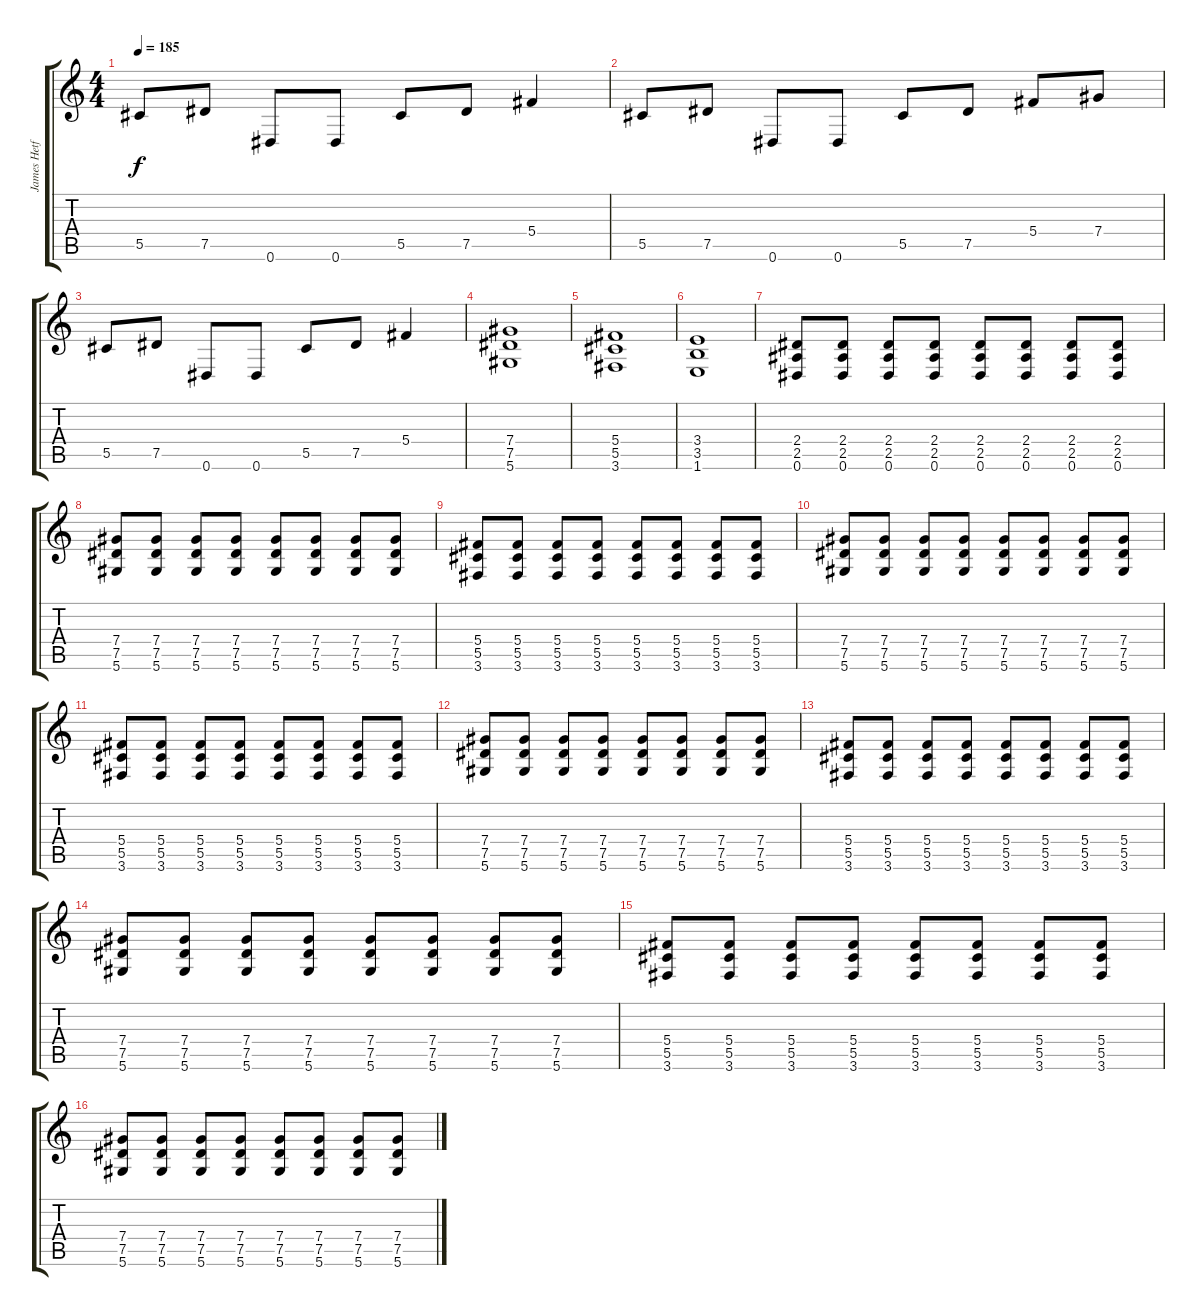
\track ("James Hetfield" "James Hetf") {instrument distortionguitar}
\staff {score tabs}
\tuning (Eb4 Bb3 Gb3 Db3 Ab2 Eb2) {hide}
\ts (4 4)
\tempo 185
\clef g2
\ks c
5.5.8{dy f} 7.5.8 0.6.8 0.6.8 5.5.8 7.5.8 5.4.4 |
5.5.8 7.5.8 0.6.8 0.6.8 5.5.8 7.5.8 5.4.8 7.4.8 |
5.5.8 7.5.8 0.6.8 0.6.8 5.5.8 7.5.8 5.4.4 |
(7.4 7.5 5.6).1 |
(5.4 5.5 3.6).1 |
(3.4 3.5 1.6).1 |
(2.4 2.5 0.6).8 (2.4 2.5 0.6).8 (2.4 2.5 0.6).8 (2.4 2.5 0.6).8 (2.4 2.5 0.6).8 (2.4 2.5 0.6).8 (2.4 2.5 0.6).8 (2.4 2.5 0.6).8 |
(7.4 7.5 5.6).8 (7.4 7.5 5.6).8 (7.4 7.5 5.6).8 (7.4 7.5 5.6).8 (7.4 7.5 5.6).8 (7.4 7.5 5.6).8 (7.4 7.5 5.6).8 (7.4 7.5 5.6).8 |
(5.4 5.5 3.6).8 (5.4 5.5 3.6).8 (5.4 5.5 3.6).8 (5.4 5.5 3.6).8 (5.4 5.5 3.6).8 (5.4 5.5 3.6).8 (5.4 5.5 3.6).8 (5.4 5.5 3.6).8 |
(7.4 7.5 5.6).8 (7.4 7.5 5.6).8 (7.4 7.5 5.6).8 (7.4 7.5 5.6).8 (7.4 7.5 5.6).8 (7.4 7.5 5.6).8 (7.4 7.5 5.6).8 (7.4 7.5 5.6).8 |
(5.4 5.5 3.6).8 (5.4 5.5 3.6).8 (5.4 5.5 3.6).8 (5.4 5.5 3.6).8 (5.4 5.5 3.6).8 (5.4 5.5 3.6).8 (5.4 5.5 3.6).8 (5.4 5.5 3.6).8 |
(7.4 7.5 5.6).8 (7.4 7.5 5.6).8 (7.4 7.5 5.6).8 (7.4 7.5 5.6).8 (7.4 7.5 5.6).8 (7.4 7.5 5.6).8 (7.4 7.5 5.6).8 (7.4 7.5 5.6).8 |
(5.4 5.5 3.6).8 (5.4 5.5 3.6).8 (5.4 5.5 3.6).8 (5.4 5.5 3.6).8 (5.4 5.5 3.6).8 (5.4 5.5 3.6).8 (5.4 5.5 3.6).8 (5.4 5.5 3.6).8 |
(7.4 7.5 5.6).8 (7.4 7.5 5.6).8 (7.4 7.5 5.6).8 (7.4 7.5 5.6).8 (7.4 7.5 5.6).8 (7.4 7.5 5.6).8 (7.4 7.5 5.6).8 (7.4 7.5 5.6).8 |
(5.4 5.5 3.6).8 (5.4 5.5 3.6).8 (5.4 5.5 3.6).8 (5.4 5.5 3.6).8 (5.4 5.5 3.6).8 (5.4 5.5 3.6).8 (5.4 5.5 3.6).8 (5.4 5.5 3.6).8 |
(7.4 7.5 5.6).8 (7.4 7.5 5.6).8 (7.4 7.5 5.6).8 (7.4 7.5 5.6).8 (7.4 7.5 5.6).8 (7.4 7.5 5.6).8 (7.4 7.5 5.6).8 (7.4 7.5 5.6).8
